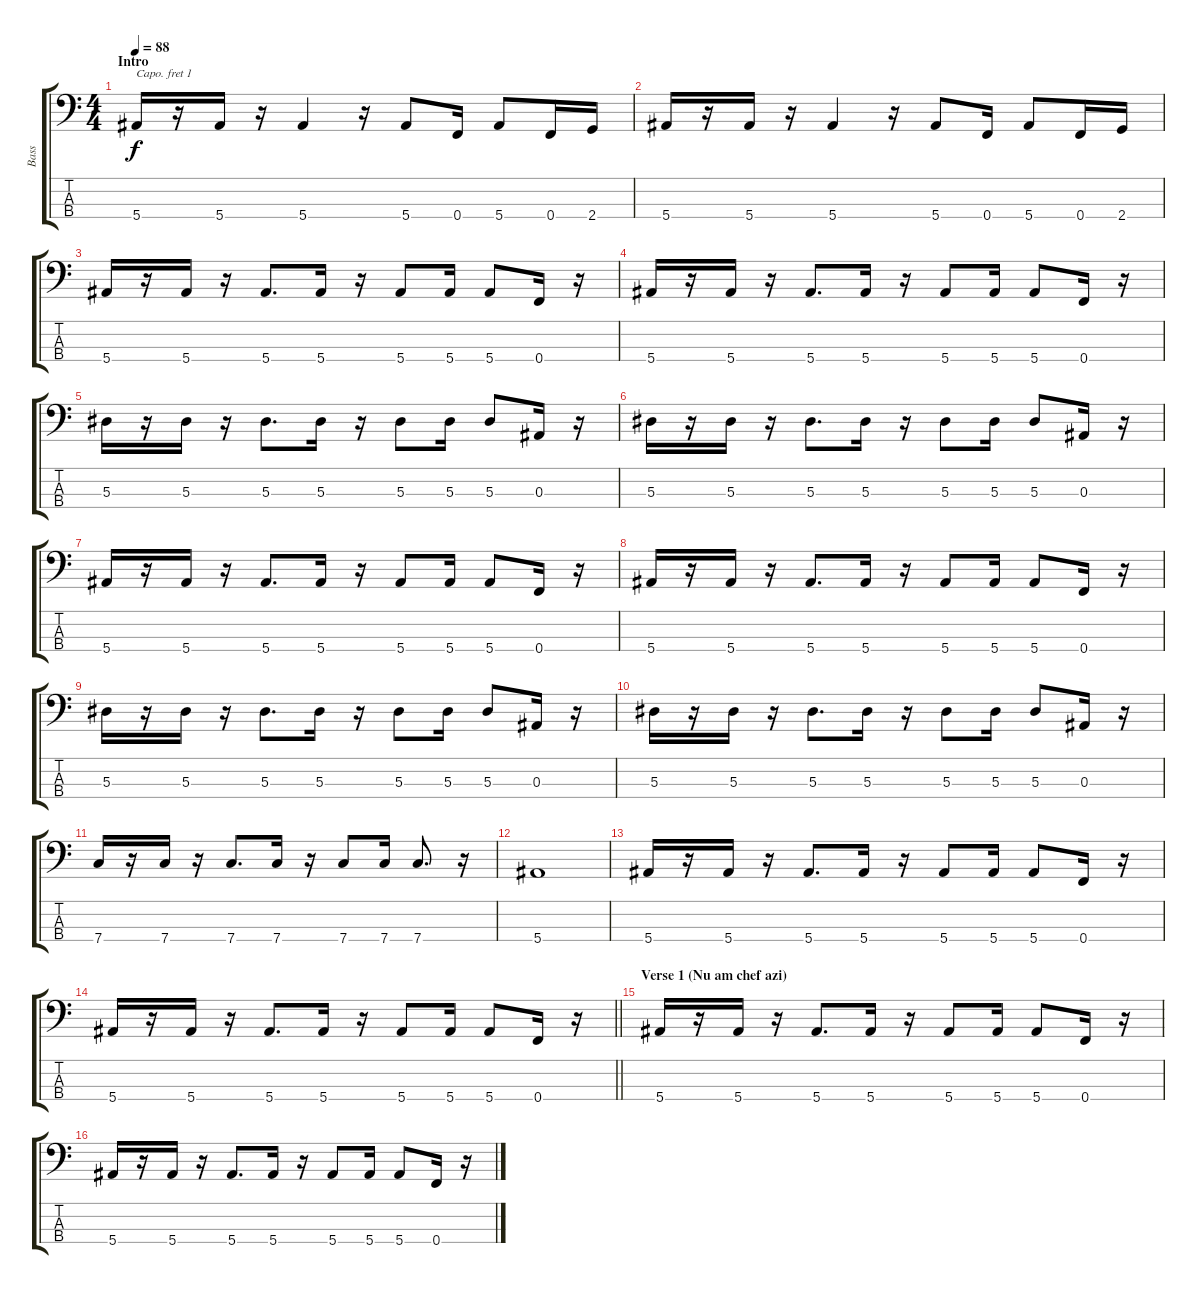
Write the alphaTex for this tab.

\track ("Bass" "Bass") {instrument electricbassfinger}
\staff {score tabs}
\capo 1
\tuning (G2 D2 A1 E1) {hide}
\ts (4 4)
\section ("" "Intro")
\tempo 88
\clef f4
\ks c
5.4.16{dy f instrument electricbassfinger} r.16 5.4.16 r.16 5.4.4 r.16 5.4.8 0.4.16 5.4.8 0.4.16 2.4.16 |
5.4.16 r.16 5.4.16 r.16 5.4.4 r.16 5.4.8 0.4.16 5.4.8 0.4.16 2.4.16 |
5.4.16 r.16 5.4.16 r.16 5.4.8{d} 5.4.16 r.16 5.4.8 5.4.16 5.4.8 0.4.16 r.16 |
5.4.16 r.16 5.4.16 r.16 5.4.8{d} 5.4.16 r.16 5.4.8 5.4.16 5.4.8 0.4.16 r.16 |
5.3.16 r.16 5.3.16 r.16 5.3.8{d} 5.3.16 r.16 5.3.8 5.3.16 5.3.8 0.3.16 r.16 |
5.3.16 r.16 5.3.16 r.16 5.3.8{d} 5.3.16 r.16 5.3.8 5.3.16 5.3.8 0.3.16 r.16 |
5.4.16 r.16 5.4.16 r.16 5.4.8{d} 5.4.16 r.16 5.4.8 5.4.16 5.4.8 0.4.16 r.16 |
5.4.16 r.16 5.4.16 r.16 5.4.8{d} 5.4.16 r.16 5.4.8 5.4.16 5.4.8 0.4.16 r.16 |
5.3.16 r.16 5.3.16 r.16 5.3.8{d} 5.3.16 r.16 5.3.8 5.3.16 5.3.8 0.3.16 r.16 |
5.3.16 r.16 5.3.16 r.16 5.3.8{d} 5.3.16 r.16 5.3.8 5.3.16 5.3.8 0.3.16 r.16 |
7.4.16 r.16 7.4.16 r.16 7.4.8{d} 7.4.16 r.16 7.4.8 7.4.16 7.4.8{d} r.16 |
5.4.1 |
5.4.16 r.16 5.4.16 r.16 5.4.8{d} 5.4.16 r.16 5.4.8 5.4.16 5.4.8 0.4.16 r.16 |
\barLineRight lightlight
5.4.16 r.16 5.4.16 r.16 5.4.8{d} 5.4.16 r.16 5.4.8 5.4.16 5.4.8 0.4.16 r.16 |
\section ("" "Verse 1 (Nu am chef azi)")
5.4.16 r.16 5.4.16 r.16 5.4.8{d} 5.4.16 r.16 5.4.8 5.4.16 5.4.8 0.4.16 r.16 |
5.4.16 r.16 5.4.16 r.16 5.4.8{d} 5.4.16 r.16 5.4.8 5.4.16 5.4.8 0.4.16 r.16
